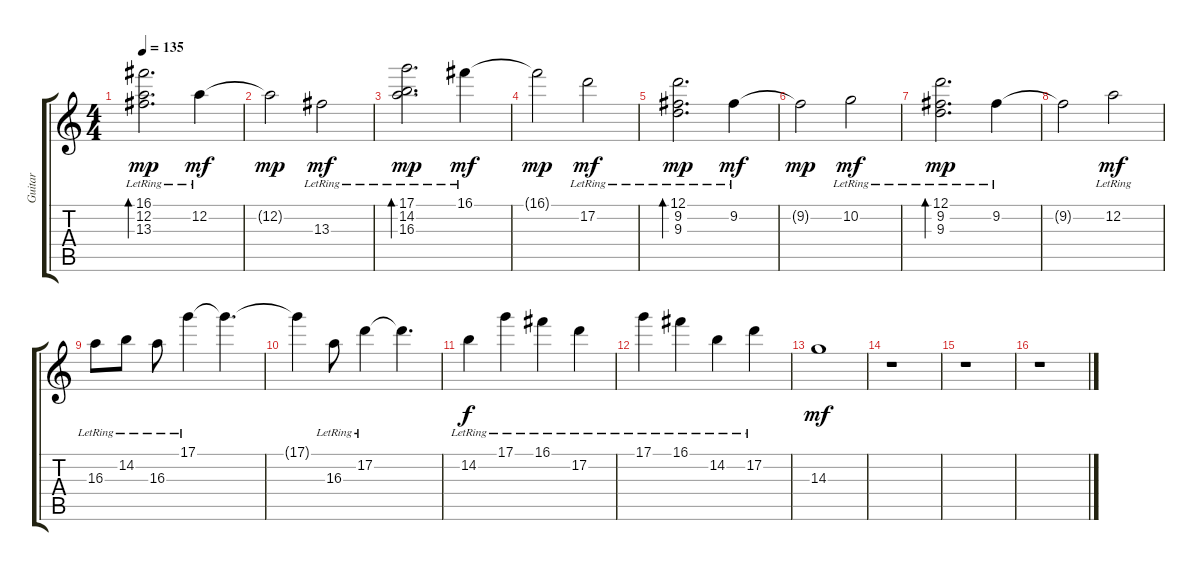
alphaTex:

\track ("Guitar " "Guitar ") {instrument distortionguitar}
\staff {score tabs}
\tuning (D4 A3 F3 C3 G2 C2) {hide}
\ts (4 4)
\tempo 135
\clef g2
\ks c
(16.1{lr} 12.2{lr} 13.3{lr}).2{d bd 240 dy mp} 12.2{lr}.4{dy mf} |
12.2{t}.2{dy mp} 13.3{lr}.2{dy mf} |
(17.1{lr} 14.2{lr} 16.3{lr}).2{d bd 240 dy mp} 16.1{lr}.4{dy mf} |
16.1{t}.2{dy mp} 17.2{lr}.2{dy mf} |
(12.1{lr} 9.2{lr} 9.3{lr}).2{d bd 240 dy mp} 9.2{lr}.4{dy mf} |
9.2{t}.2{dy mp} 10.2{lr}.2{dy mf} |
(12.1{lr} 9.2{lr} 9.3{lr}).2{d bd 240 dy mp} 9.2{lr}.4 |
9.2{t}.2 12.2{lr}.2{dy mf} |
16.3{lr}.8 14.2{lr}.8 16.3{lr}.8 17.1{lr}.4 17.1{t}.4{d} |
17.1{t}.4 16.3{lr}.8 17.2{lr}.4 17.2{t}.4{d} |
14.2{lr}.4{dy f} 17.1{lr}.4 16.1{lr}.4 17.2{lr}.4 |
17.1{lr}.4 16.1{lr}.4 14.2{lr}.4 17.2{lr}.4 |
14.3.1{dy mf} |
r.1 |
r.1 |
r.1
